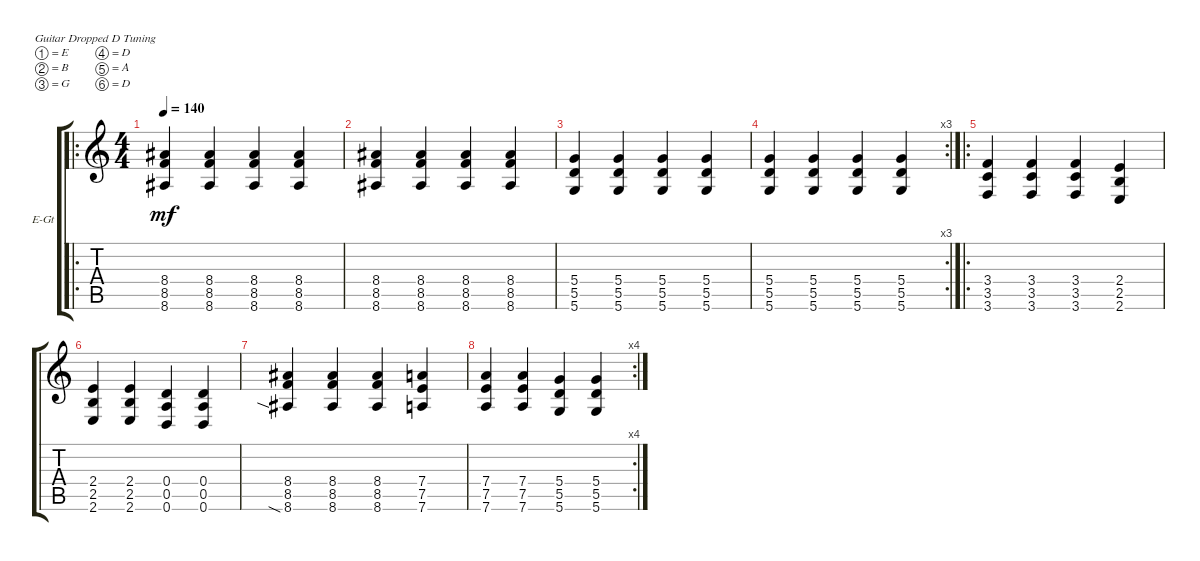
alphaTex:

\defaultSystemsLayout 4
\bracketExtendMode groupsimilarinstruments
\firstSystemTrackNameOrientation horizontal
\otherSystemsTrackNameOrientation horizontal
\track ("Electric Guitar" "E-Gt") {instrument acousticguitarsteel}
\staff {score tabs}
\tuning (E4 B3 G3 D3 A2 D2)
\ro
\ts (4 4)
\tempo 140
\clef g2
\ks c
(8.4 8.5 8.6).4{dy mf} (8.4 8.5 8.6).4 (8.4 8.5 8.6).4 (8.4 8.5 8.6).4 |
(8.4 8.5 8.6).4 (8.4 8.5 8.6).4 (8.4 8.5 8.6).4 (8.4 8.5 8.6).4 |
(5.4 5.5 5.6).4 (5.4 5.5 5.6).4 (5.4 5.5 5.6).4 (5.4 5.5 5.6).4 |
\rc 3
(5.4 5.5 5.6).4 (5.4 5.5 5.6).4 (5.4 5.5 5.6).4 (5.4 5.5 5.6).4 |
\ro
(3.4 3.5 3.6).4 (3.4 3.5 3.6).4 (3.4 3.5 3.6).4 (2.4 2.5 2.6).4 |
(2.5 2.6 2.4).4 (2.5 2.4 2.6).4 (0.4 0.5 0.6).4 (0.4 0.5 0.6).4 |
(8.6{sia} 8.5 8.4).4 (8.4 8.5 8.6).4 (8.4 8.5 8.6).4 (7.4 7.5 7.6).4 |
\rc 4
(7.6 7.5 7.4).4 (7.4 7.5 7.6).4 (5.4 5.5 5.6).4 (5.4 5.5 5.6).4
